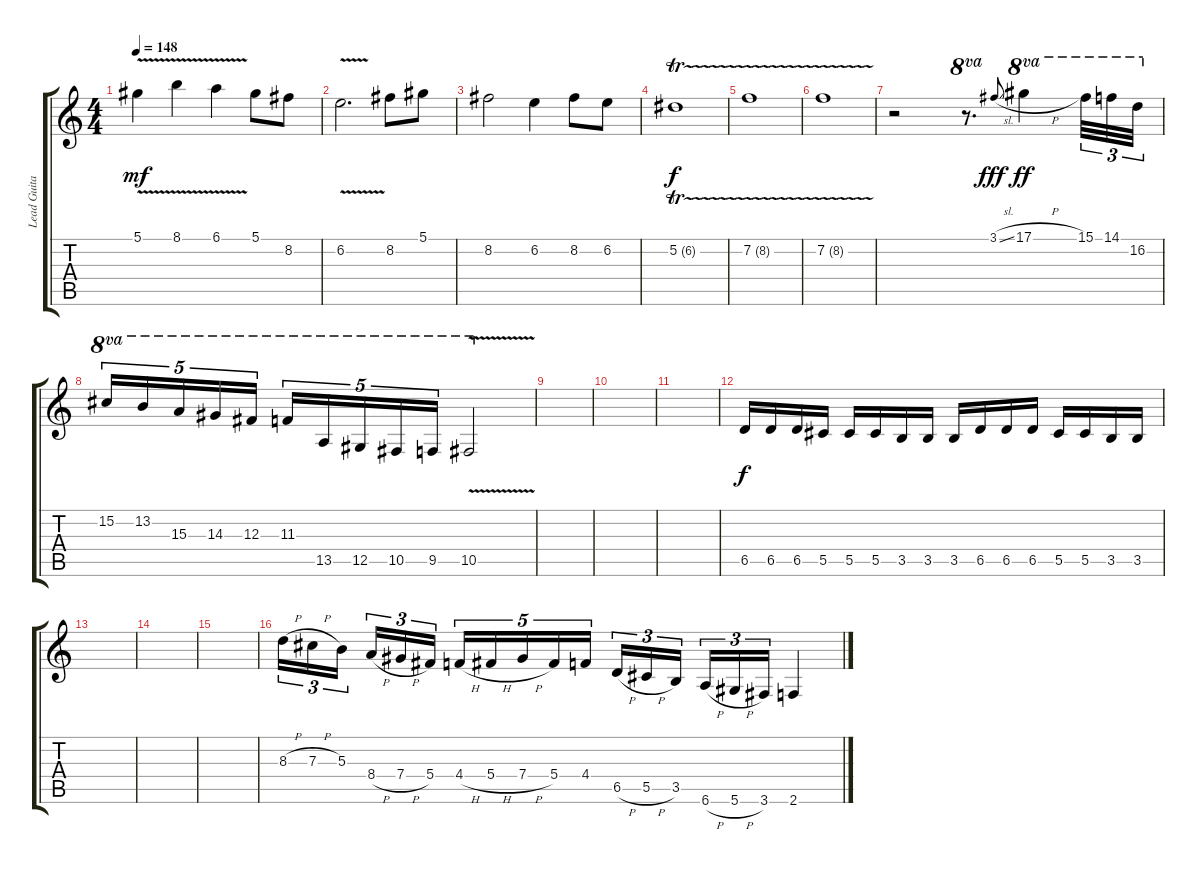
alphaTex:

\track ("" "Lead Guita") {instrument overdrivenguitar}
\staff {score tabs}
\tuning (Eb4 Bb3 Gb3 Db3 Ab2 Eb2) {hide}
\ts (4 4)
\tempo 148
\clef g2
\ks c
5.1{v}.4{dy mf} 8.1{v}.4 6.1{v}.4 5.1.8 8.2.8 |
6.2{v}.2{d} 8.2.8 5.1.8 |
8.2.2 6.2.4 8.2.8 6.2.8 |
5.2{tr (6 16)}.1{dy f} |
7.2{tr (8 16)}.1 |
7.2{tr (8 16)}.1 |
r.2 r.8{d ot 8va volume 16} 3.1{sl}.8{gr onbeat dy fff} 17.1{h}.4{ot 8va dy ff} 15.1.32{tu (3 2) ot 8va} 14.1.32{tu (3 2) ot 8va} 16.2.32{tu (3 2) ot 8va} |
15.2.16{tu (5 4) ot 8va} 13.2.16{tu (5 4) ot 8va} 15.3.16{tu (5 4) ot 8va} 14.3.16{tu (5 4) ot 8va} 12.3.16{tu (5 4) ot 8va} 11.3.16{tu (5 4) ot 8va} 13.5.16{tu (5 4) ot 8va} 12.5.16{tu (5 4) ot 8va} 10.5.16{tu (5 4) ot 8va} 9.5.16{tu (5 4) ot 8va} 10.5{v}.2{ot 8va} |
|
|
|
6.5.16{dy f volume 11 balance 7} 6.5.16 6.5.16 5.5.16 5.5.16 5.5.16 3.5.16 3.5.16 3.5.16 6.5.16 6.5.16 6.5.16 5.5.16 5.5.16 3.5.16 3.5.16 |
|
|
|
8.3{h}.16{tu (3 2) volume 14 balance 8} 7.3{h}.16{tu (3 2)} 5.3.16{tu (3 2) beam splitsecondary} 8.4{h}.16{tu (3 2)} 7.4{h}.16{tu (3 2)} 5.4.16{tu (3 2)} 4.4{h}.16{tu (5 4)} 5.4{h}.16{tu (5 4)} 7.4{h}.16{tu (5 4)} 5.4.16{tu (5 4)} 4.4.16{tu (5 4)} 6.5{h}.16{tu (3 2)} 5.5{h}.16{tu (3 2)} 3.5.16{tu (3 2) beam splitsecondary} 6.6{h}.16{tu (3 2)} 5.6{h}.16{tu (3 2)} 3.6.16{tu (3 2)} 2.6.4
